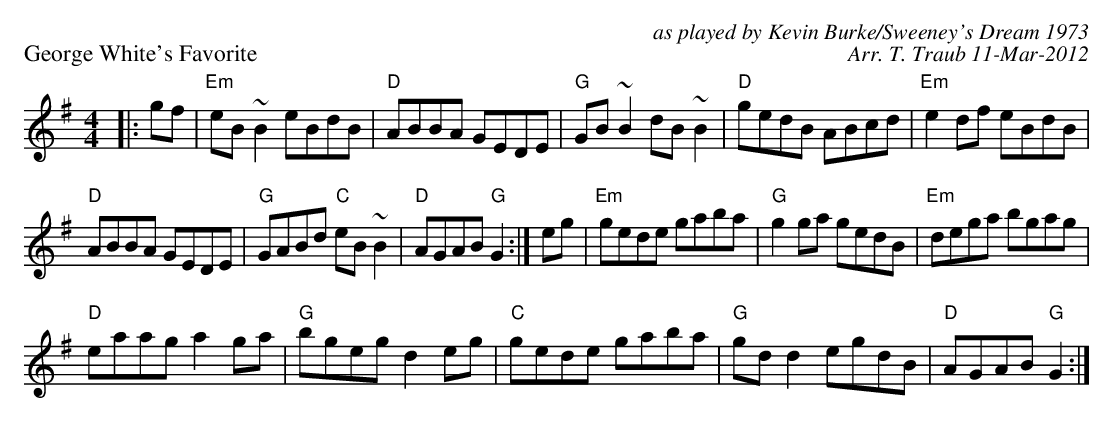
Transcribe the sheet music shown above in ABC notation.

X:1
P: George White's Favorite
C: as played by Kevin Burke/Sweeney's Dream 1973
C: Arr. T. Traub 11-Mar-2012
M: 4/4
K: G
L: 1/8
|: gf|"Em"eB ~B2 eBdB|"D"ABBA GEDE|"G"GB ~B2 dB ~B2|"D"gedB ABcd|"Em"e2 df eBdB|
"D"ABBA GEDE|"G"GABd "C"eB ~B2|"D"AGAB "G"G2 :| eg|"Em"gede gaba|"G"g2 ga gedB|"Em"dega bgag|
"D"eaag a2 ga|"G"bgeg d2 eg|"C"gede gaba|"G"gd d2 egdB|"D"AGAB "G"G2 :|
